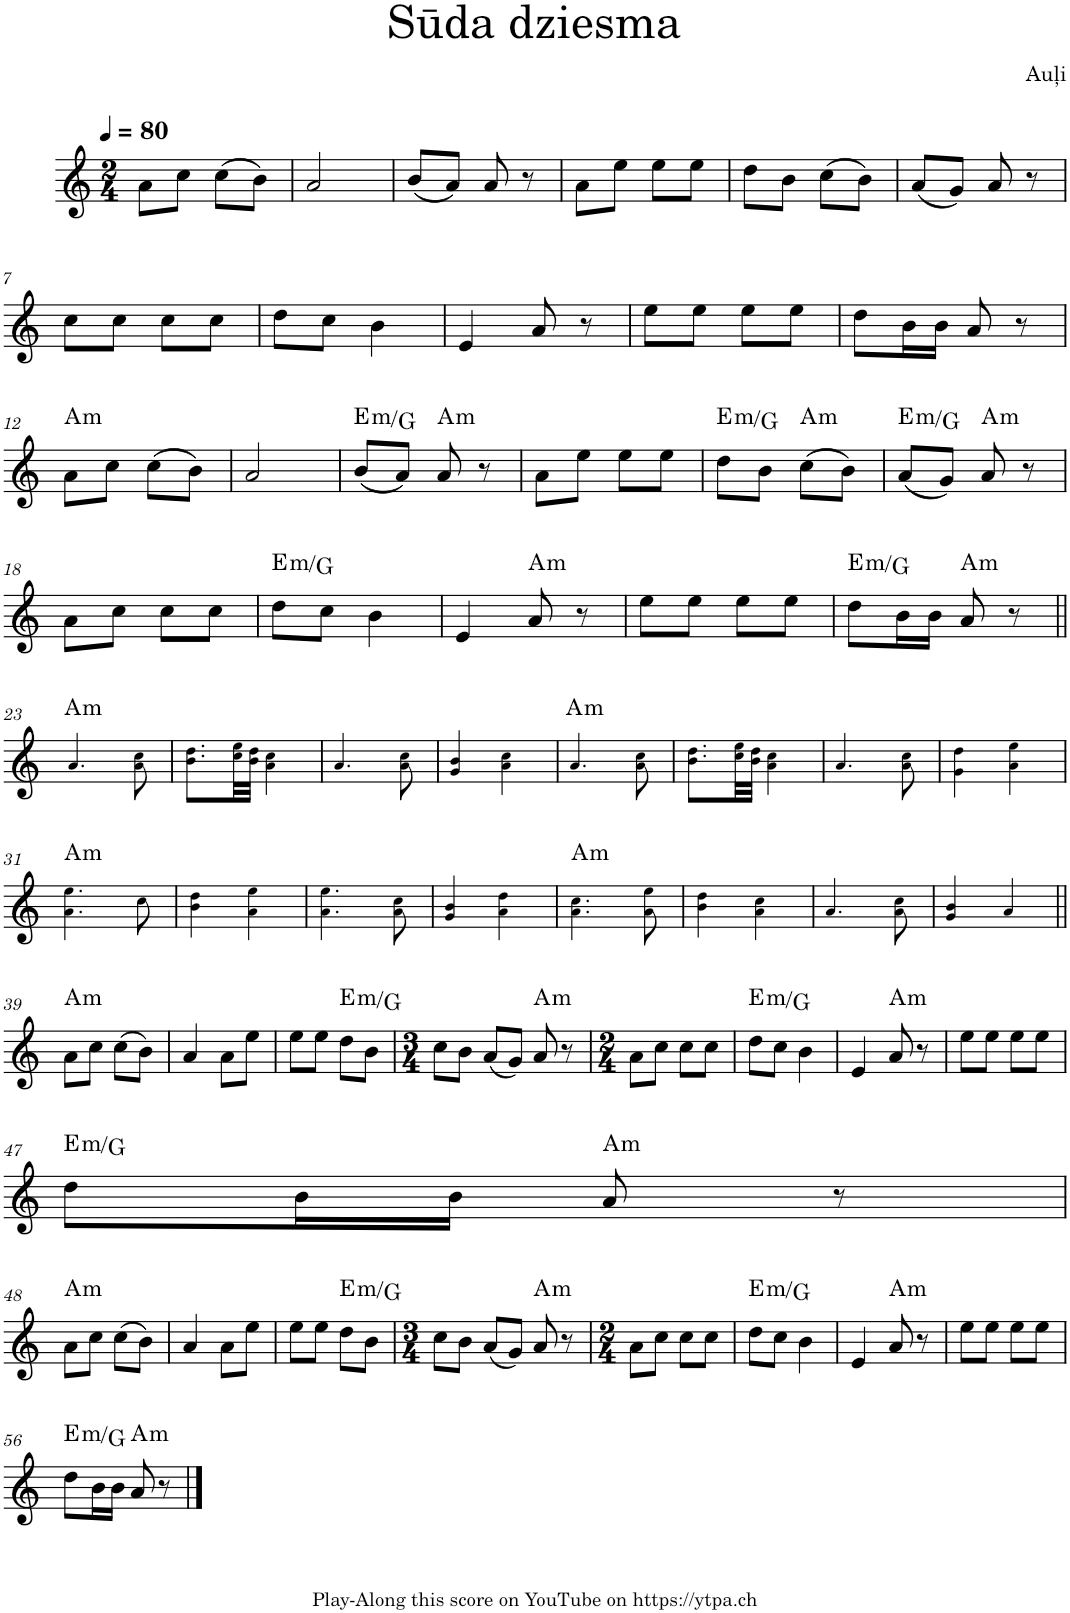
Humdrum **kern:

**kern	**harte
*part1	*part1
*staff1	*
*I"Piano	*
*I'Pno.	*
*clefG2	*
*k[]	*
*M2/4	*
*MM80	*
=1	=1
8a\L	.
8cc\J	.
(8cc\L	.
8b\J)	.
=2	=2
2a/	.
=3	=3
(8b/L	.
8a/J)	.
8a/	.
8r	.
=4	=4
8a\L	.
8ee\J	.
8ee\L	.
8ee\J	.
=5	=5
8dd\L	.
8b\J	.
(8cc\L	.
8b\J)	.
=6	=6
(8a/L	.
8g/J)	.
8a/	.
8r	.
!!LO:LB:g=z
=7	=7
8cc\L	.
8cc\J	.
8cc\L	.
8cc\J	.
=8	=8
8dd\L	.
8cc\J	.
4b\	.
=9	=9
4e/	.
8a/	.
8r	.
=10	=10
8ee\L	.
8ee\J	.
8ee\L	.
8ee\J	.
=11	=11
8dd\L	.
16b\L	.
16b\JJ	.
8a/	.
8r	.
!!LO:LB:g=z
=12	=12
!	!LO:H:kt=m
8a\L	A:min
8cc\J	.
(8cc\L	.
8b\J)	.
=13	=13
2a/	.
=14	=14
!	!LO:H:kt=m
(8b/L	E:min/b3
8a/J)	.
!	!LO:H:kt=m
8a/	A:min
8r	.
=15	=15
8a\L	.
8ee\J	.
8ee\L	.
8ee\J	.
=16	=16
!	!LO:H:kt=m
8dd\L	E:min/b3
8b\J	.
!	!LO:H:kt=m
(8cc\L	A:min
8b\J)	.
=17	=17
!	!LO:H:kt=m
(8a/L	E:min/b3
8g/J)	.
!	!LO:H:kt=m
8a/	A:min
8r	.
!!LO:LB:g=z
=18	=18
8a\L	.
8cc\J	.
8cc\L	.
8cc\J	.
=19	=19
!	!LO:H:kt=m
8dd\L	E:min/b3
8cc\J	.
4b\	.
=20	=20
4e/	.
!	!LO:H:kt=m
8a/	A:min
8r	.
=21	=21
8ee\L	.
8ee\J	.
8ee\L	.
8ee\J	.
=22	=22
!	!LO:H:kt=m
8dd\L	E:min/b3
16b\L	.
16b\JJ	.
!	!LO:H:kt=m
8a/	A:min
8r	.
!!LO:LB:g=z
=23||	=23||
!	!LO:H:kt=m
4.a!/	A:min
8a!\ 8cc!\	.
=24	=24
8.b!\ 8.dd!\L	.
32cc!\ 32ee!\LL	.
32b!\ 32dd!\JJJ	.
4a!\ 4cc!\	.
=25	=25
4.a!/	.
8a!\ 8cc!\	.
=26	=26
4g!/ 4b!/	.
4a!\ 4cc!\	.
=27	=27
!	!LO:H:kt=m
4.a!/	A:min
8a!\ 8cc!\	.
=28	=28
8.b!\ 8.dd!\L	.
32cc!\ 32ee!\LL	.
32b!\ 32dd!\JJJ	.
4a!\ 4cc!\	.
=29	=29
4.a!/	.
8a!\ 8cc!\	.
=30	=30
4g!\ 4dd!\	.
4a!\ 4ee!\	.
!!LO:LB:g=z
=31	=31
!	!LO:H:kt=m
4.a!\ 4.ee!\	A:min
8cc!\	.
=32	=32
4b!\ 4dd!\	.
4a!\ 4ee!\	.
=33	=33
4.a!\ 4.ee!\	.
8a!\ 8cc!\	.
=34	=34
4g!/ 4b!/	.
4a!\ 4dd!\	.
=35	=35
!	!LO:H:kt=m
4.a!\ 4.cc!\	A:min
8a!\ 8ee!\	.
=36	=36
4b!\ 4dd!\	.
4a!\ 4cc!\	.
=37	=37
4.a!/	.
8a!\ 8cc!\	.
=38	=38
4g!/ 4b!/	.
4a!/	.
!!LO:LB:g=z
=39||	=39||
!	!LO:H:kt=m
8a\L	A:min
8cc\J	.
(8cc\L	.
8b\J)	.
=40	=40
4a/	.
8a\L	.
8ee\J	.
=41	=41
8ee\L	.
8ee\J	.
!	!LO:H:kt=m
8dd\L	E:min/b3
8b\J	.
=42	=42
*M3/4	*
8cc\L	.
8b\J	.
(8a/L	.
8g/J)	.
!	!LO:H:kt=m
8a/	A:min
8r	.
=43	=43
*M2/4	*
8a\L	.
8cc\J	.
8cc\L	.
8cc\J	.
=44	=44
!	!LO:H:kt=m
8dd\L	E:min/b3
8cc\J	.
4b\	.
=45	=45
4e/	.
!	!LO:H:kt=m
8a/	A:min
8r	.
=46	=46
8ee\L	.
8ee\J	.
8ee\L	.
8ee\J	.
!!LO:LB:g=z
=47	=47
!	!LO:H:kt=m
8dd\L	E:min/b3
16b\L	.
16b\JJ	.
!	!LO:H:kt=m
8a/	A:min
8r	.
!!LO:LB:g=z
=48	=48
!	!LO:H:kt=m
8a\L	A:min
8cc\J	.
(8cc\L	.
8b\J)	.
=49	=49
4a/	.
8a\L	.
8ee\J	.
=50	=50
8ee\L	.
8ee\J	.
!	!LO:H:kt=m
8dd\L	E:min/b3
8b\J	.
=51	=51
*M3/4	*
8cc\L	.
8b\J	.
(8a/L	.
8g/J)	.
!	!LO:H:kt=m
8a/	A:min
8r	.
=52	=52
*M2/4	*
8a\L	.
8cc\J	.
8cc\L	.
8cc\J	.
=53	=53
!	!LO:H:kt=m
8dd\L	E:min/b3
8cc\J	.
4b\	.
=54	=54
4e/	.
!	!LO:H:kt=m
8a/	A:min
8r	.
=55	=55
8ee\L	.
8ee\J	.
8ee\L	.
8ee\J	.
!!LO:LB:g=z
=56	=56
!	!LO:H:kt=m
8dd\L	E:min/b3
16b\L	.
16b\JJ	.
!	!LO:H:kt=m
8a/	A:min
8r	.
==	==
*-	*-
